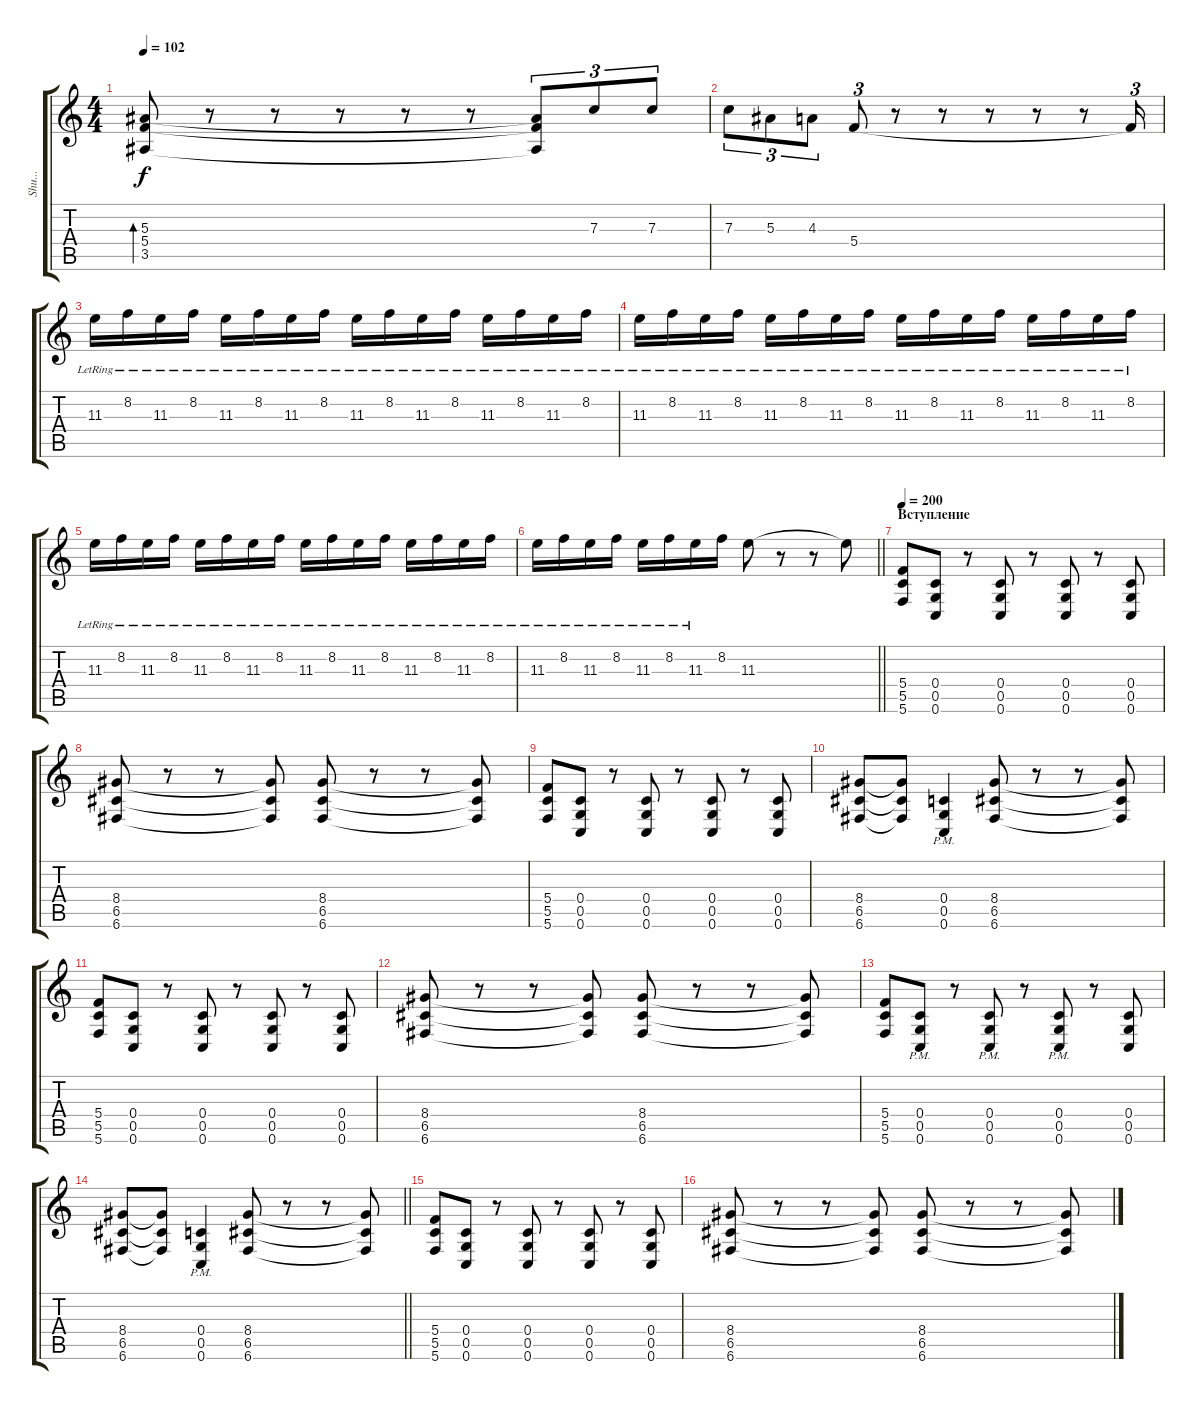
\track ("Shu..." "Shu...") {instrument distortionguitar}
\staff {score tabs}
\tuning (D4 A3 F3 C3 G2 C2) {hide}
\ts (4 4)
\tempo 102
\clef g2
\ks c
(5.3 5.4 3.5).8{bd 30 dy f} r.8 r.8 r.8 r.8 r.8 (5.3{t} 5.4{t} 3.5{t}).8{tu (3 2)} 7.3.8{tu (3 2)} 7.3.8{tu (3 2)} |
7.3.8{tu (3 2)} 5.3.8{tu (3 2)} 4.3.8{tu (3 2)} 5.4.8{tu (3 2)} r.8 r.8 r.8 r.8 r.8 5.4{t}.16{tu (3 2)} |
11.3{lr}.16{instrument distortionguitar} 8.2{lr}.16 11.3{lr}.16 8.2{lr}.16 11.3{lr}.16 8.2{lr}.16 11.3{lr}.16 8.2{lr}.16 11.3{lr}.16 8.2{lr}.16 11.3{lr}.16 8.2{lr}.16 11.3{lr}.16 8.2{lr}.16 11.3{lr}.16 8.2{lr}.16 |
11.3{lr}.16 8.2{lr}.16 11.3{lr}.16 8.2{lr}.16 11.3{lr}.16 8.2{lr}.16 11.3{lr}.16 8.2{lr}.16 11.3{lr}.16 8.2{lr}.16 11.3{lr}.16 8.2{lr}.16 11.3{lr}.16 8.2{lr}.16 11.3{lr}.16 8.2{lr}.16 |
11.3{lr}.16 8.2{lr}.16 11.3{lr}.16 8.2{lr}.16 11.3{lr}.16 8.2{lr}.16 11.3{lr}.16 8.2{lr}.16 11.3{lr}.16 8.2{lr}.16 11.3{lr}.16 8.2{lr}.16 11.3{lr}.16 8.2{lr}.16 11.3{lr}.16 8.2{lr}.16 |
\barLineRight lightlight
11.3{lr}.16 8.2{lr}.16 11.3{lr}.16 8.2{lr}.16 11.3{lr}.16 8.2{lr}.16 11.3{lr}.16 8.2.16 11.3.8 r.8 r.8 11.3{t}.8 |
\section ("" "Вступление")
\tempo 200
(5.4 5.5 5.6).8 (0.4 0.5 0.6).8 r.8 (0.4 0.5 0.6).8 r.8 (0.4 0.5 0.6).8 r.8 (0.4 0.5 0.6).8 |
(8.4 6.5 6.6).8 r.8 r.8 (8.4{t} 6.5{t} 6.6{t}).8 (8.4 6.5 6.6).8 r.8 r.8 (8.4{t} 6.5{t} 6.6{t}).8 |
(5.4 5.5 5.6).8 (0.4 0.5 0.6).8 r.8 (0.4 0.5 0.6).8 r.8 (0.4 0.5 0.6).8 r.8 (0.4 0.5 0.6).8 |
(8.4 6.5 6.6).8 (8.4{t} 6.5{t} 6.6{t}).8 (0.4{pm} 0.5{pm} 0.6{pm}).4 (8.4 6.5 6.6).8 r.8 r.8 (8.4{t} 6.5{t} 6.6{t}).8 |
(5.4 5.5 5.6).8 (0.4 0.5 0.6).8 r.8 (0.4 0.5 0.6).8 r.8 (0.4 0.5 0.6).8 r.8 (0.4 0.5 0.6).8 |
(8.4 6.5 6.6).8 r.8 r.8 (8.4{t} 6.5{t} 6.6{t}).8 (8.4 6.5 6.6).8 r.8 r.8 (8.4{t} 6.5{t} 6.6{t}).8 |
(5.4 5.5 5.6).8 (0.4{pm} 0.5{pm} 0.6{pm}).8 r.8 (0.4{pm} 0.5{pm} 0.6{pm}).8 r.8 (0.4{pm} 0.5{pm} 0.6{pm}).8 r.8 (0.4 0.5 0.6).8 |
\barLineRight lightlight
(8.4 6.5 6.6).8 (8.4{t} 6.5{t} 6.6{t}).8 (0.4{pm} 0.5{pm} 0.6{pm}).4 (8.4 6.5 6.6).8 r.8 r.8 (8.4{t} 6.5{t} 6.6{t}).8 |
\section ("" "")
(5.4 5.5 5.6).8 (0.4 0.5 0.6).8 r.8 (0.4 0.5 0.6).8 r.8 (0.4 0.5 0.6).8 r.8 (0.4 0.5 0.6).8 |
(8.4 6.5 6.6).8 r.8 r.8 (8.4{t} 6.5{t} 6.6{t}).8 (8.4 6.5 6.6).8 r.8 r.8 (8.4{t} 6.5{t} 6.6{t}).8
